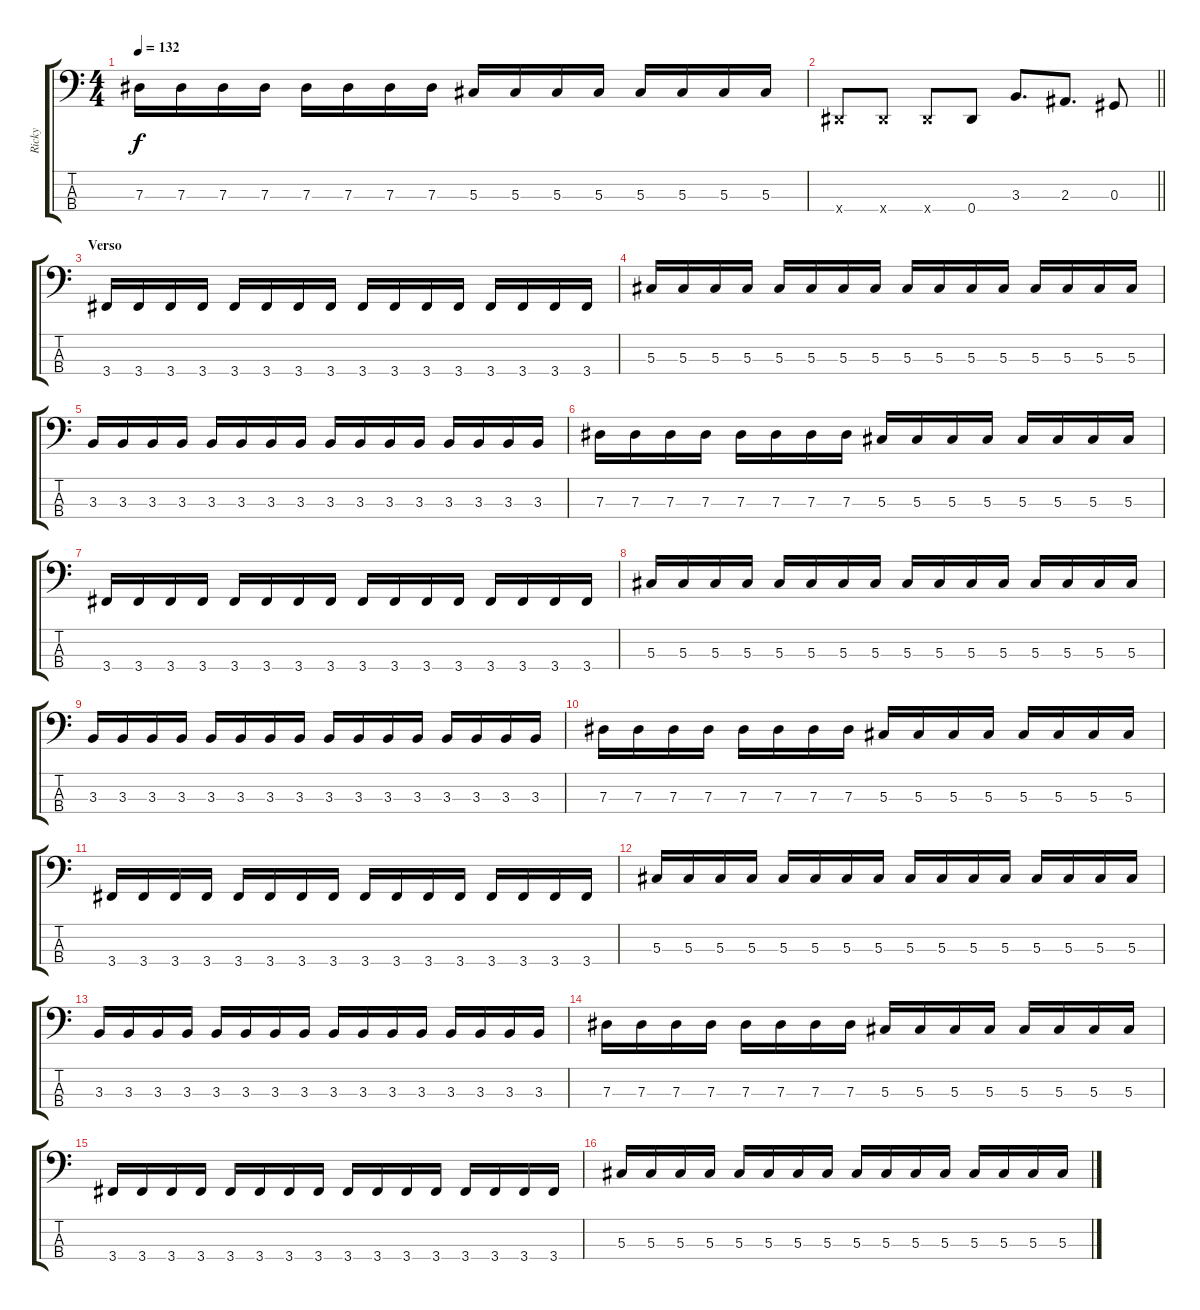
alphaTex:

\track ("Ricky" "Ricky") {instrument electricbasspick}
\staff {score tabs}
\tuning (Gb2 Db2 Ab1 Eb1) {hide}
\ts (4 4)
\tempo 132
\clef f4
\ks c
7.3.16{dy f} 7.3.16 7.3.16 7.3.16 7.3.16 7.3.16 7.3.16 7.3.16 5.3.16 5.3.16 5.3.16 5.3.16 5.3.16 5.3.16 5.3.16 5.3.16 |
\barLineRight lightlight
0.4{x}.8 0.4{x}.8 0.4{x}.8 0.4.8 3.3.8{d} 2.3.8{d} 0.3.8 |
\section ("" "Verso")
3.4.16 3.4.16 3.4.16 3.4.16 3.4.16 3.4.16 3.4.16 3.4.16 3.4.16 3.4.16 3.4.16 3.4.16 3.4.16 3.4.16 3.4.16 3.4.16 |
5.3.16 5.3.16 5.3.16 5.3.16 5.3.16 5.3.16 5.3.16 5.3.16 5.3.16 5.3.16 5.3.16 5.3.16 5.3.16 5.3.16 5.3.16 5.3.16 |
3.3.16 3.3.16 3.3.16 3.3.16 3.3.16 3.3.16 3.3.16 3.3.16 3.3.16 3.3.16 3.3.16 3.3.16 3.3.16 3.3.16 3.3.16 3.3.16 |
7.3.16 7.3.16 7.3.16 7.3.16 7.3.16 7.3.16 7.3.16 7.3.16 5.3.16 5.3.16 5.3.16 5.3.16 5.3.16 5.3.16 5.3.16 5.3.16 |
3.4.16 3.4.16 3.4.16 3.4.16 3.4.16 3.4.16 3.4.16 3.4.16 3.4.16 3.4.16 3.4.16 3.4.16 3.4.16 3.4.16 3.4.16 3.4.16 |
5.3.16 5.3.16 5.3.16 5.3.16 5.3.16 5.3.16 5.3.16 5.3.16 5.3.16 5.3.16 5.3.16 5.3.16 5.3.16 5.3.16 5.3.16 5.3.16 |
3.3.16 3.3.16 3.3.16 3.3.16 3.3.16 3.3.16 3.3.16 3.3.16 3.3.16 3.3.16 3.3.16 3.3.16 3.3.16 3.3.16 3.3.16 3.3.16 |
7.3.16 7.3.16 7.3.16 7.3.16 7.3.16 7.3.16 7.3.16 7.3.16 5.3.16 5.3.16 5.3.16 5.3.16 5.3.16 5.3.16 5.3.16 5.3.16 |
3.4.16 3.4.16 3.4.16 3.4.16 3.4.16 3.4.16 3.4.16 3.4.16 3.4.16 3.4.16 3.4.16 3.4.16 3.4.16 3.4.16 3.4.16 3.4.16 |
5.3.16 5.3.16 5.3.16 5.3.16 5.3.16 5.3.16 5.3.16 5.3.16 5.3.16 5.3.16 5.3.16 5.3.16 5.3.16 5.3.16 5.3.16 5.3.16 |
3.3.16 3.3.16 3.3.16 3.3.16 3.3.16 3.3.16 3.3.16 3.3.16 3.3.16 3.3.16 3.3.16 3.3.16 3.3.16 3.3.16 3.3.16 3.3.16 |
7.3.16 7.3.16 7.3.16 7.3.16 7.3.16 7.3.16 7.3.16 7.3.16 5.3.16 5.3.16 5.3.16 5.3.16 5.3.16 5.3.16 5.3.16 5.3.16 |
3.4.16 3.4.16 3.4.16 3.4.16 3.4.16 3.4.16 3.4.16 3.4.16 3.4.16 3.4.16 3.4.16 3.4.16 3.4.16 3.4.16 3.4.16 3.4.16 |
5.3.16 5.3.16 5.3.16 5.3.16 5.3.16 5.3.16 5.3.16 5.3.16 5.3.16 5.3.16 5.3.16 5.3.16 5.3.16 5.3.16 5.3.16 5.3.16
